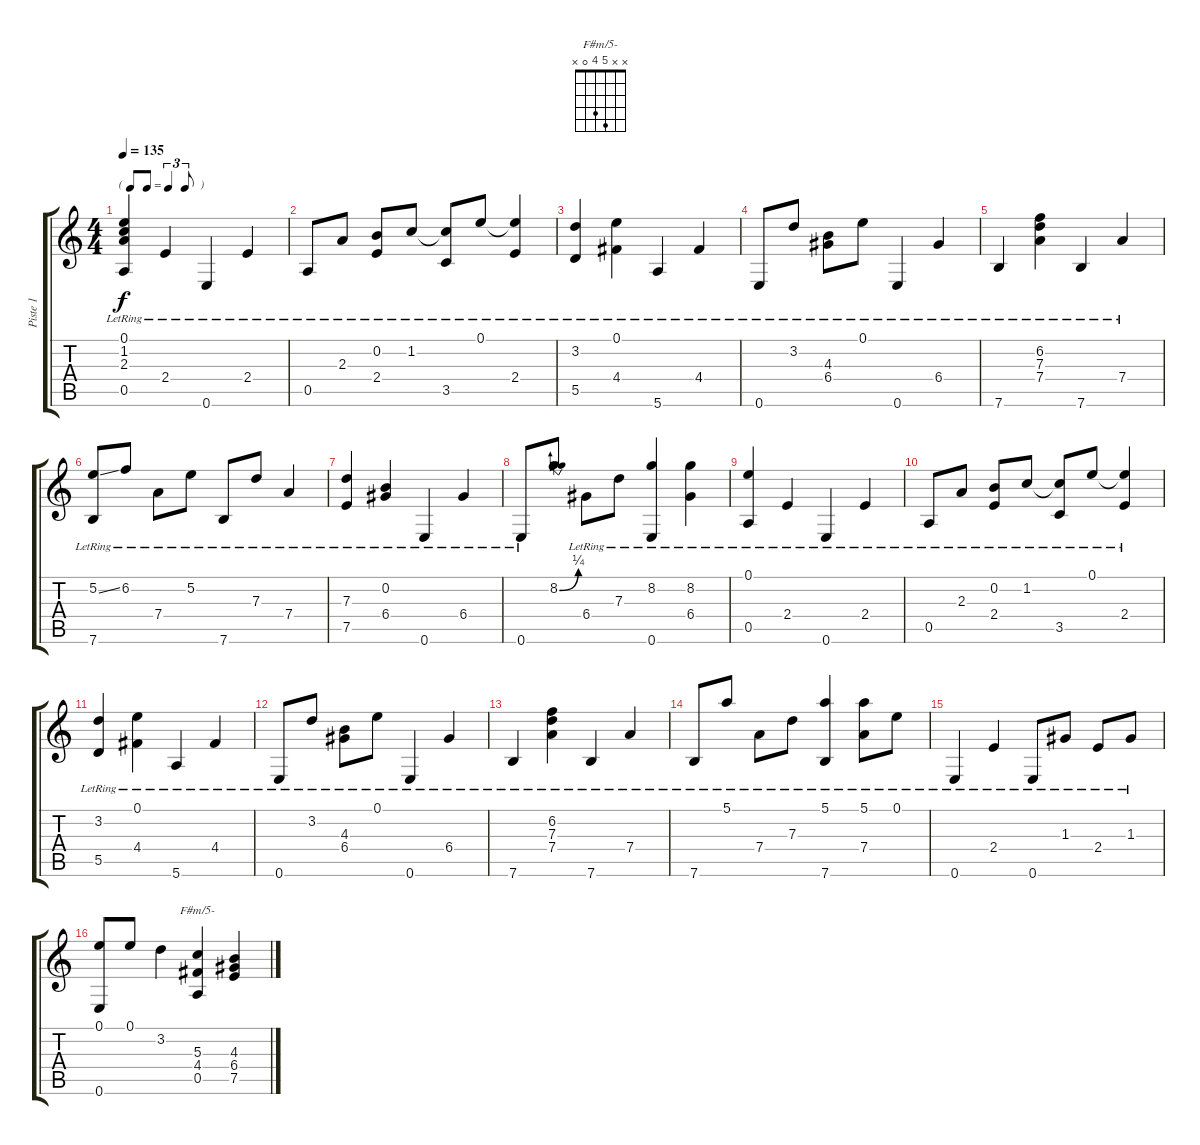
\track ("Piste 1" "Piste 1") {instrument acousticguitarnylon}
\staff {score tabs}
\tuning (E4 B3 G3 D3 A2 E2) {hide}
\chord ("F#m/5-" x x 5 4 0 x)
\ts (4 4)
\tf triplet8th
\tempo 135
\clef g2
\ks c
(0.1{lr} 1.2{lr} 2.3{lr} 0.5{lr}).4{dy f} 2.4{lr}.4 0.6{lr}.4 2.4{lr}.4 |
0.5{lr}.8 2.3{lr}.8 (0.2{lr} 2.4{lr}).8 1.2{lr}.8 (1.2{t} 3.5{lr}).8 0.1{lr}.8 (0.1{t} 2.4{lr}).4 |
(3.2{lr} 5.5{lr}).4 (0.1{lr} 4.4{lr}).4 5.6{lr}.4 4.4{lr}.4 |
0.6{lr}.8 3.2{lr}.8 (4.3{lr} 6.4{lr}).8 0.1{lr}.8 0.6{lr}.4 6.4{lr}.4 |
7.6{lr}.4 (6.2{lr} 7.3{lr} 7.4{lr}).4 7.6{lr}.4 7.4{lr}.4 |
(5.2{ss} 7.6{lr}).8 6.2{lr}.8 7.4{lr}.8 5.2{lr}.8 7.6{lr}.8 7.3{lr}.8 7.4{lr}.4 |
(7.3{lr} 7.5{lr}).4 (0.2{lr} 6.4{lr}).4 0.6{lr}.4 6.4{lr}.4 |
0.6{lr}.8 8.2{be (bend 0 0 60 1)}.8 6.4{lr}.8 7.3{lr}.8 (8.2{lr} 0.6{lr}).4 (8.2{lr} 6.4{lr}).4 |
(0.1{lr} 0.5{lr}).4 2.4{lr}.4 0.6{lr}.4 2.4{lr}.4 |
0.5{lr}.8 2.3{lr}.8 (0.2{lr} 2.4{lr}).8 1.2{lr}.8 (1.2{t} 3.5{lr}).8 0.1{lr}.8 (0.1{t} 2.4{lr}).4 |
(3.2{lr} 5.5{lr}).4 (0.1{lr} 4.4{lr}).4 5.6{lr}.4 4.4{lr}.4 |
0.6{lr}.8 3.2{lr}.8 (4.3{lr} 6.4{lr}).8 0.1{lr}.8 0.6{lr}.4 6.4{lr}.4 |
7.6{lr}.4 (6.2{lr} 7.3{lr} 7.4{lr}).4 7.6{lr}.4 7.4{lr}.4 |
7.6{lr}.8 5.1{lr}.8 7.4{lr}.8 7.3{lr}.8 (5.1{lr} 7.6{lr}).4 (5.1{lr} 7.4{lr}).8 0.1{lr}.8 |
0.6{lr}.4 2.4{lr}.4 0.6{lr}.8 1.3{lr}.8 2.4{lr}.8 1.3{lr}.8 |
(0.1 0.6).8 0.1.8 3.2.4 (5.3 4.4 0.5).4{ch "F#m/5-"} (4.3 6.4 7.5).4
